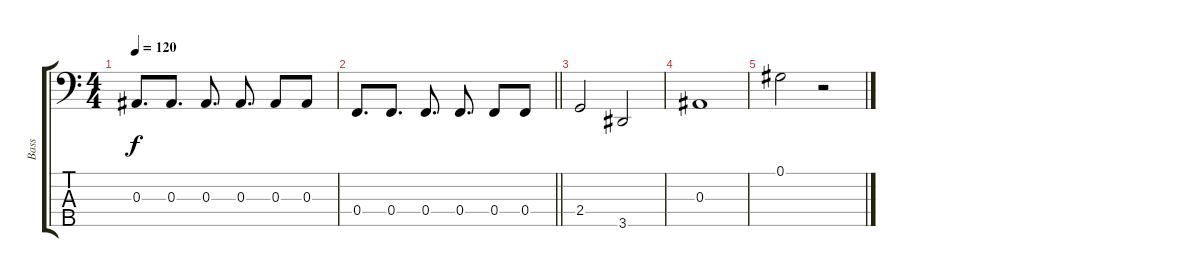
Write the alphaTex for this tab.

\track ("Bass" "Bass") {instrument electricbasspick}
\staff {score tabs}
\tuning (Ab2 Eb2 Bb1 F1 C1) {hide}
\ts (4 4)
\tempo 120
\clef f4
\ks c
0.3.8{d dy f} 0.3.8{d} 0.3.8{d} 0.3.8{d} 0.3.8 0.3.8 |
\barLineRight lightlight
0.4.8{d} 0.4.8{d} 0.4.8{d} 0.4.8{d} 0.4.8 0.4.8 |
\section ("" " ")
2.4.2 3.5.2 |
0.3.1 |
0.1.2 r.2
